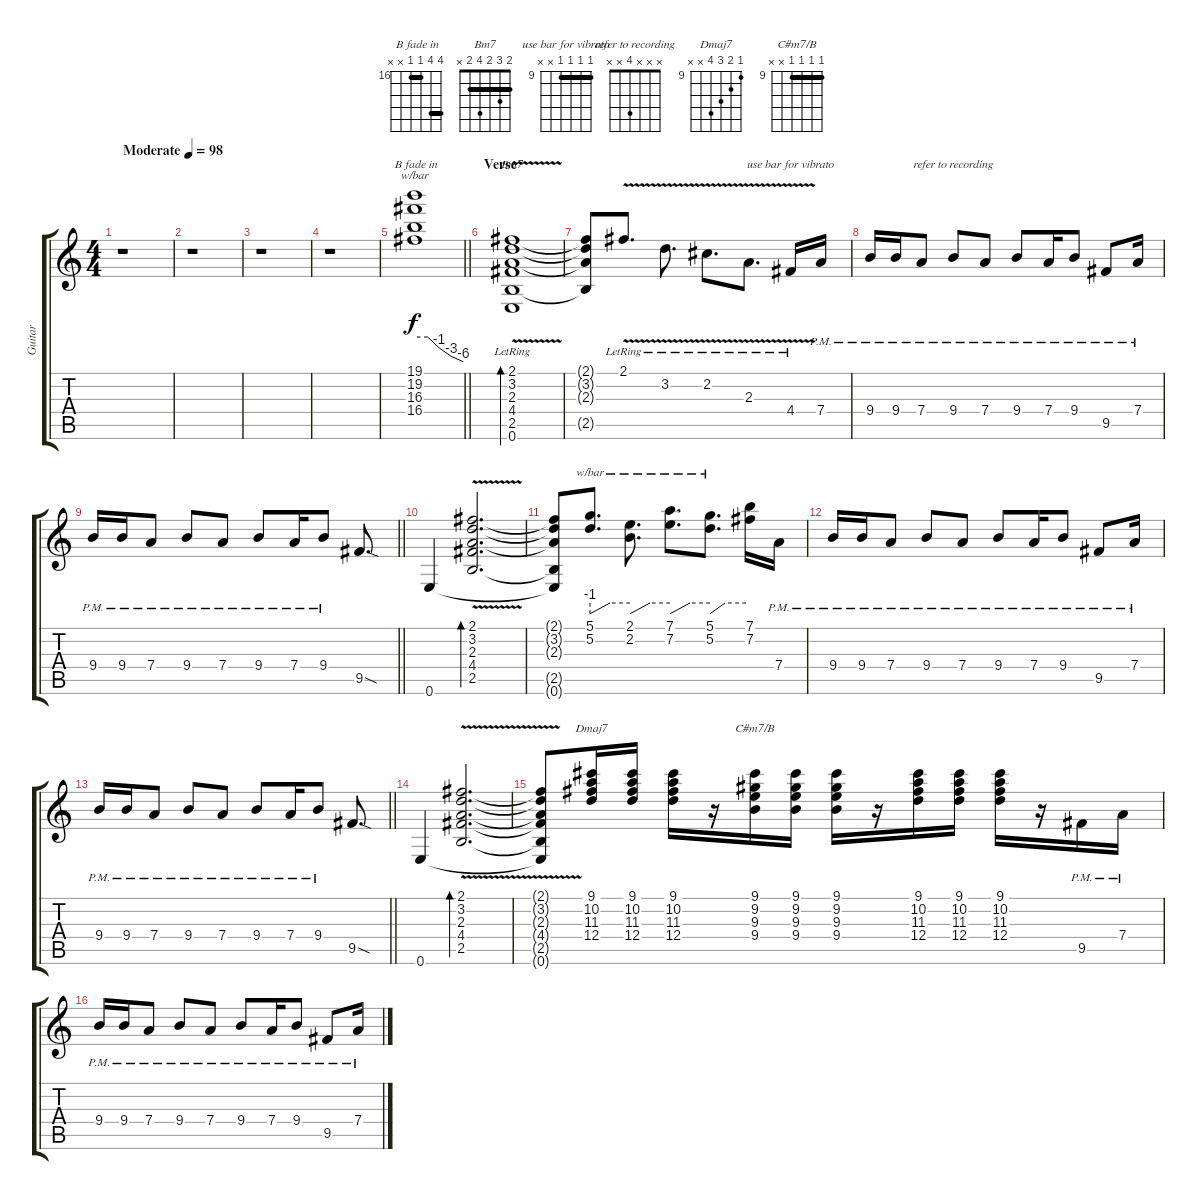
\track ("Guitar" "Guitar") {instrument electricguitarclean}
\staff {score tabs}
\tuning (E4 B3 G3 D3 A2 E2) {hide}
\chord (" B fade in" 19 19 16 16 x x) {firstfret 16 barre (16 19)}
\chord ("Bm7" 2 3 2 4 2 x) {barre 2}
\chord ("use bar for vibrato" 9 9 9 9 x x) {firstfret 9 barre 9}
\chord ("refer to recording" x x x 4 x x)
\chord ("Dmaj7" 9 10 11 12 x x) {firstfret 9}
\chord ("C#m7/B" 9 9 9 9 x x) {firstfret 9 barre 9}
\ts (4 4)
\tempo (98 "Moderate")
\clef g2
\ks c
r.1{dy f instrument electricguitarclean} |
r.1 |
r.1 |
r.1 |
\barLineRight lightlight
(19.1 19.2 16.3 16.4).1{tbe (custom default 0 0 16 0 30 -4 45 -12 60 -24) ch " B fade in"} |
\section ("" "Verse")
(2.1{lr} 3.2{lr} 2.3 4.4{v} 2.5{lr} 0.6{lr}).1{bd 240 ch "Bm7"} |
(2.1{t} 3.2{t} 2.3{t} 2.5{t}).8 2.1{v lr}.8{d} 3.2{v lr}.8{d} 2.2{v lr}.8{d} 2.3{v lr}.8{d} 4.4{v lr}.16{ch "use bar for vibrato"} 7.4{pm}.16 |
9.4{pm}.16 9.4{pm}.16 7.4{pm}.8 9.4{pm}.8{ch "refer to recording"} 7.4{pm}.8 9.4{pm}.8 7.4{pm}.16 9.4{pm}.8 9.5{pm}.8 7.4{pm}.16 |
\barLineRight lightlight
9.4{pm}.16 9.4{pm}.16 7.4{pm}.8 9.4{pm}.8 7.4{pm}.8 9.4{pm}.8 7.4{pm}.16 9.4{pm}.8 9.5{sod}.8{d} |
0.6.4 (2.1 3.2 2.3 4.4{v} 2.5).2{d bd 240} |
(2.1{t} 3.2{t} 2.3{t} 2.5{t} 0.6{t}).8 (5.1 5.2).8{d tbe (custom default 0 -4 30 0 60 0)} (2.1 2.2).8{d tbe (custom default 0 -4 30 0 60 0)} (7.1 7.2).8{d tbe (custom default 0 -4 30 0 60 0)} (5.1 5.2).8{d tbe (custom default 0 -4 25 0 60 0)} (7.1 7.2).16 7.4{pm}.16 |
9.4{pm}.16 9.4{pm}.16 7.4{pm}.8 9.4{pm}.8 7.4{pm}.8 9.4{pm}.8 7.4{pm}.16 9.4{pm}.8 9.5{pm}.8 7.4{pm}.16 |
\barLineRight lightlight
9.4{pm}.16 9.4{pm}.16 7.4{pm}.8 9.4{pm}.8 7.4{pm}.8 9.4{pm}.8 7.4{pm}.16 9.4{pm}.8 9.5{sod}.8{d} |
0.6.4 (2.1 3.2 2.3{v} 4.4 2.5).2{d bd 240} |
(2.1{t} 3.2{t} 2.3{t} 4.4{t} 2.5{t} 0.6{t}).8 (9.1 10.2 11.3 12.4).16{ch "Dmaj7"} (9.1 10.2 11.3 12.4).16 (9.1 10.2 11.3 12.4).16 r.16 (9.1 9.2 9.3 9.4).16{ch "C#m7/B"} (9.1 9.2 9.3 9.4).16 (9.1 9.2 9.3 9.4).16 r.16 (9.1 10.2 11.3 12.4).16 (9.1 10.2 11.3 12.4).16 (9.1 10.2 11.3 12.4).16 r.16 9.5{pm}.16 7.4{pm}.16 |
9.4{pm}.16 9.4{pm}.16 7.4{pm}.8 9.4{pm}.8 7.4{pm}.8 9.4{pm}.8 7.4{pm}.16 9.4{pm}.8 9.5{pm}.8 7.4{pm}.16
